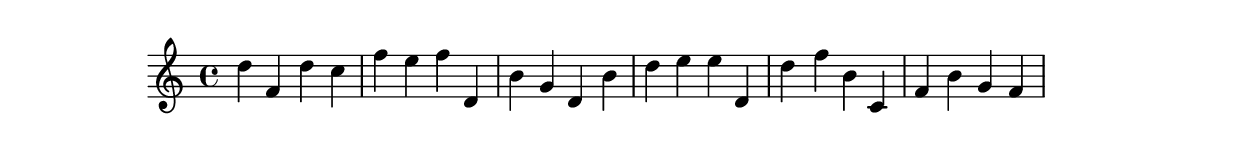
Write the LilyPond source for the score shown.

%% Do not edit this file; it is auto-generated from LSR http://lsr.dsi.unimi.it
%% This file is in the public domain.
\version "2.11.48"

\header {
  lsrtags = "pitches"

  texidoc = "
This Scheme-based snippet generates 24 random notes (or as many as
required), based on the current time (or any randomish number specified
instead, in order to obtain the same random notes each time): i.e., to
get different random note patterns, just change this number.

"
  doctitle = "Generating random notes"
} % begin verbatim
\score {
  { #(let ((random-state (seed->random-state (current-time))))
    (ly:export
     (make-music 'SequentialMusic 'elements
      (map (lambda x
           (let ((idx (random 12 random-state)))
            (make-music 'EventChord
             'elements (list (make-music 'NoteEvent
                              'duration (ly:make-duration 2 0 1 1)
                              'pitch (ly:make-pitch (quotient idx 7)
                                      (remainder idx 7)
                                      0))))))
       (make-list 24)))))
  }
}
